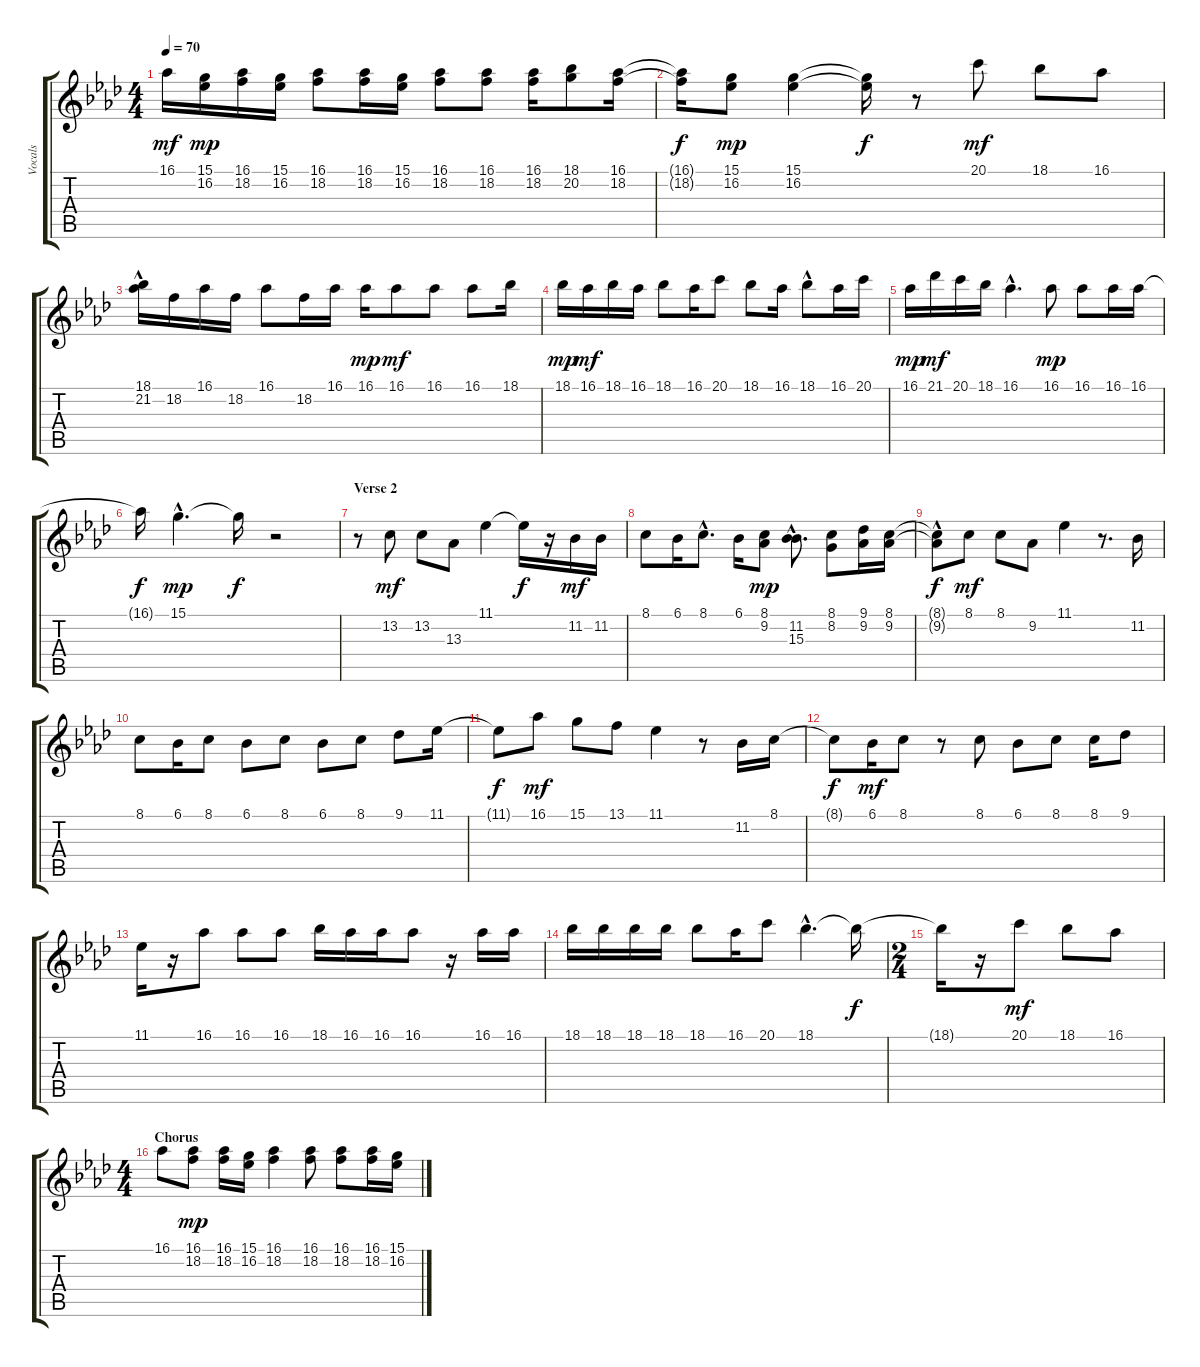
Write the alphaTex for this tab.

\track ("Vocals" "Vocals") {instrument panflute}
\staff {score tabs}
\tuning (E4 B3 G3 D3 A2 E2) {hide}
\ts (4 4)
\tempo 70
\clef g2
\ks ab
16.1.16{dy mf} (15.1 16.2).16{dy mp} (16.1 18.2).16 (15.1 16.2).16 (16.1 18.2).8 (16.1 18.2).16 (15.1 16.2).16 (16.1 18.2).8 (16.1 18.2).8 (16.1 18.2).16 (18.1 20.2).8 (16.1 18.2).16 |
(16.1{t} 18.2{t}).16{dy f} (15.1 16.2).8{dy mp} (15.1 16.2).4 (15.1{t} 16.2{t}).16{dy f} r.8 20.1.8{dy mf} 18.1.8 16.1.8 |
(18.1{hac} 21.2).16 18.2.16 16.1.16 18.2.16 16.1.8 18.2.16 16.1.16 16.1.16{dy mp} 16.1.8{dy mf} 16.1.8 16.1.8 18.1.16 |
18.1.16{dy mp} 16.1.16{dy mf} 18.1.16 16.1.16 18.1.8 16.1.16 20.1.8 18.1.8 16.1.16 18.1{hac}.8 16.1.16 20.1.16 |
16.1.16{dy mp} 21.1.16{dy mf} 20.1.16 18.1.16 16.1{hac}.4{d} 16.1.8{dy mp} 16.1.8 16.1.16 16.1.16 |
16.1{t}.16{dy f} 15.1{hac}.4{d dy mp} 15.1{t}.16{dy f} r.2 |
\section ("" "Verse 2")
r.8 13.2.8{dy mf} 13.2.8 13.3.8 11.1.4 11.1{t}.16{dy f} r.16 11.2.16{dy mf} 11.2.16 |
8.1.8 6.1.16 8.1{hac}.8{d} 6.1.16 (8.1 9.2).8{dy mp} (11.2{hac} 15.3{hac}).8{d} (8.1 8.2).8 (9.1 9.2).16 (8.1 9.2).16 |
(8.1{t} 9.2{hac t}).8{dy f} 8.1.8{dy mf} 8.1.8 9.2.8 11.1.4 r.8{d} 11.2.16 |
8.1.8 6.1.16 8.1.8 6.1.8 8.1.8 6.1.8 8.1.8 9.1.8 11.1.16 |
11.1{t}.8{dy f} 16.1.8{dy mf} 15.1.8 13.1.8 11.1.4 r.8 11.2.16 8.1.16 |
8.1{t}.8{dy f} 6.1.16{dy mf} 8.1.8 r.8 8.1.8 6.1.8 8.1.8 8.1.16 9.1.8 |
11.1.16 r.16 16.1.8 16.1.8 16.1.8 18.1.16 16.1.16 16.1.16 16.1.8 r.16 16.1.16 16.1.16 |
18.1.16 18.1.16 18.1.16 18.1.16 18.1.8 16.1.16 20.1.8 18.1{hac}.4{d} 18.1{t}.16{dy f} |
\ts (2 4)
18.1{t}.16 r.16 20.1.8{dy mf} 18.1.8 16.1.8 |
\ts (4 4)
\section ("" "Chorus")
16.1.8 (16.1 18.2).8{dy mp} (16.1 18.2).16 (15.1 16.2).16 (16.1 18.2).4 (16.1 18.2).8 (16.1 18.2).8 (16.1 18.2).16 (15.1 16.2).16
